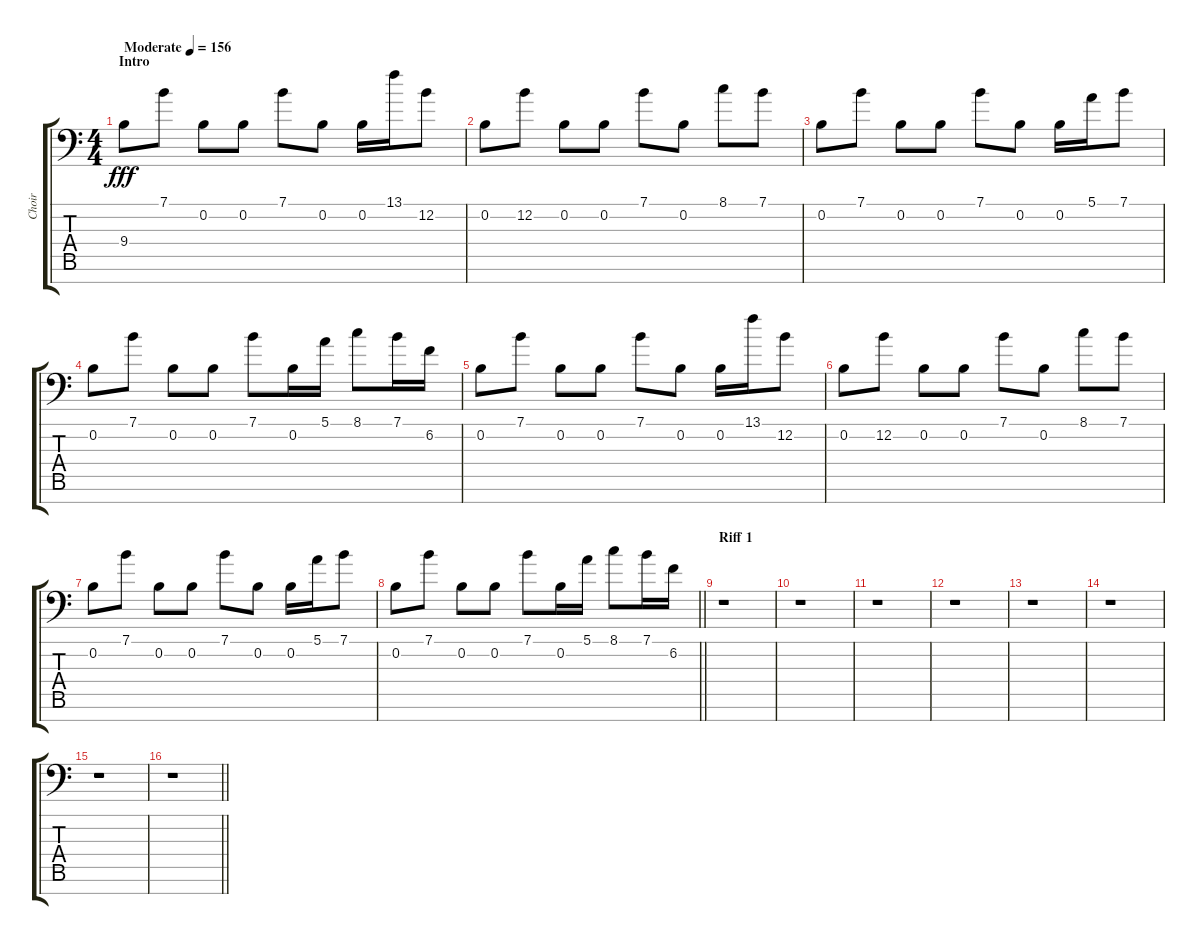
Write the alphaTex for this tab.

\track ("Choir" "Choir") {instrument choiraahs}
\staff {score tabs}
\tuning (E4 B3 G3 D3 A2 E2 C-1) {hide}
\ts (4 4)
\section ("" "Intro")
\tempo (156 "Moderate")
\clef f4
\ks c
9.4.8{dy fff instrument choiraahs} 7.1.8 0.2.8 0.2.8 7.1.8 0.2.8 0.2.16 13.1.16 12.2.8 |
0.2.8 12.2.8 0.2.8 0.2.8 7.1.8 0.2.8 8.1.8 7.1.8 |
0.2.8 7.1.8 0.2.8 0.2.8 7.1.8 0.2.8 0.2.16 5.1.16 7.1.8 |
0.2.8 7.1.8 0.2.8 0.2.8 7.1.8 0.2.16 5.1.16 8.1.8 7.1.16 6.2.16 |
0.2.8 7.1.8 0.2.8 0.2.8 7.1.8 0.2.8 0.2.16 13.1.16 12.2.8 |
0.2.8 12.2.8 0.2.8 0.2.8 7.1.8 0.2.8 8.1.8 7.1.8 |
0.2.8 7.1.8 0.2.8 0.2.8 7.1.8 0.2.8 0.2.16 5.1.16 7.1.8 |
\barLineRight lightlight
0.2.8 7.1.8 0.2.8 0.2.8 7.1.8 0.2.16 5.1.16 8.1.8 7.1.16 6.2.16 |
\section ("" "Riff 1")
r.1 |
r.1 |
r.1 |
r.1 |
r.1 |
r.1 |
r.1 |
\barLineRight lightlight
r.1
